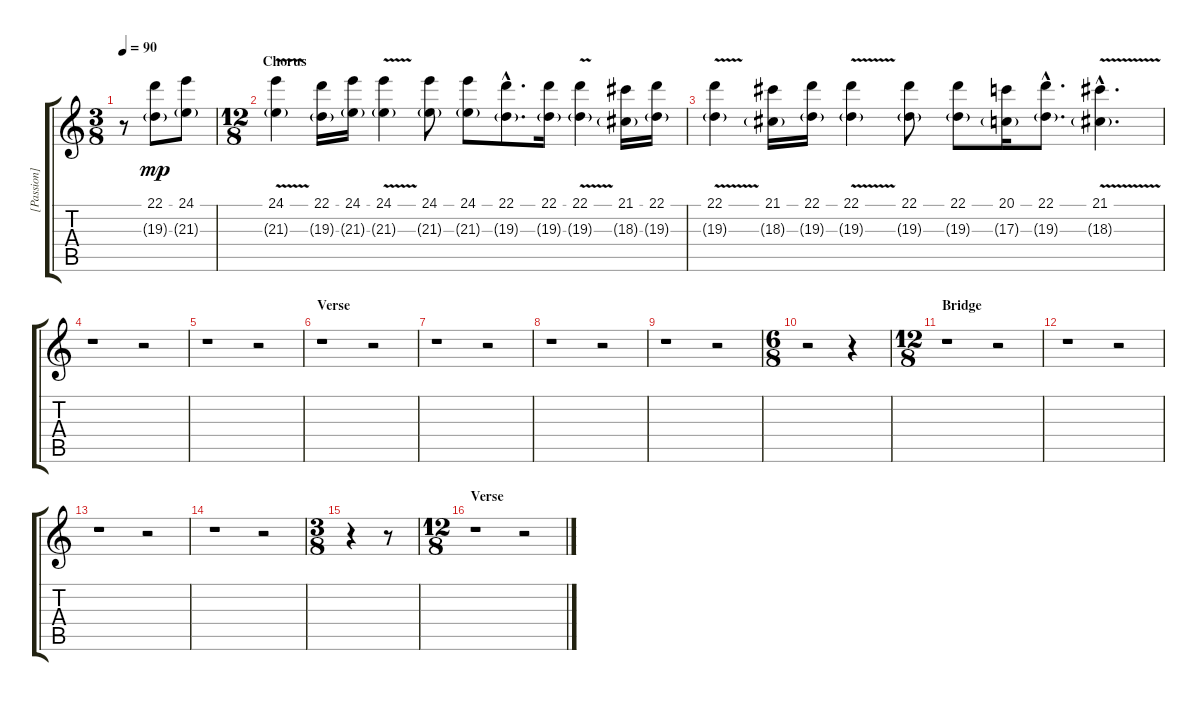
\track ("[Passion]" "[Passion]") {instrument brasssection}
\staff {score tabs}
\tuning (E4 B3 G3 D3 A2 E2) {hide}
\ts (3 8)
\tempo 90
\clef g2
\ks c
r.8{dy mp} (22.1 19.3{g}).8 (24.1 21.3{g}).8 |
\ts (12 8)
\section ("" "Chorus")
(24.1{v} 21.3{v g}).4 (22.1 19.3{g}).16 (24.1 21.3{g}).16 (24.1{v} 21.3{v g}).4 (24.1 21.3{g}).8 (24.1 21.3{g}).8 (22.1{hac} 19.3{g hac}).8{d} (22.1 19.3{g}).16 (22.1{v} 19.3{v g}).4 (21.1 18.3{g}).16 (22.1 19.3{g}).16 |
(22.1{v} 19.3{v g}).4 (21.1 18.3{g}).16 (22.1 19.3{g}).16 (22.1{v} 19.3{v g}).4 (22.1 19.3{g}).8 (22.1 19.3{g}).8 (20.1 17.3{g}).16 (22.1{hac} 19.3{g hac}).8{d} (21.1{v hac} 18.3{v g hac}).4{d} |
r.1 r.2 |
r.1 r.2 |
\section ("" "Verse")
r.1 r.2 |
r.1 r.2 |
r.1 r.2 |
r.1 r.2 |
\ts (6 8)
r.2 r.4 |
\ts (12 8)
\section ("" "Bridge")
r.1 r.2 |
r.1 r.2 |
r.1 r.2 |
r.1 r.2 |
\ts (3 8)
r.4 r.8 |
\ts (12 8)
\section ("" "Verse")
r.1 r.2
